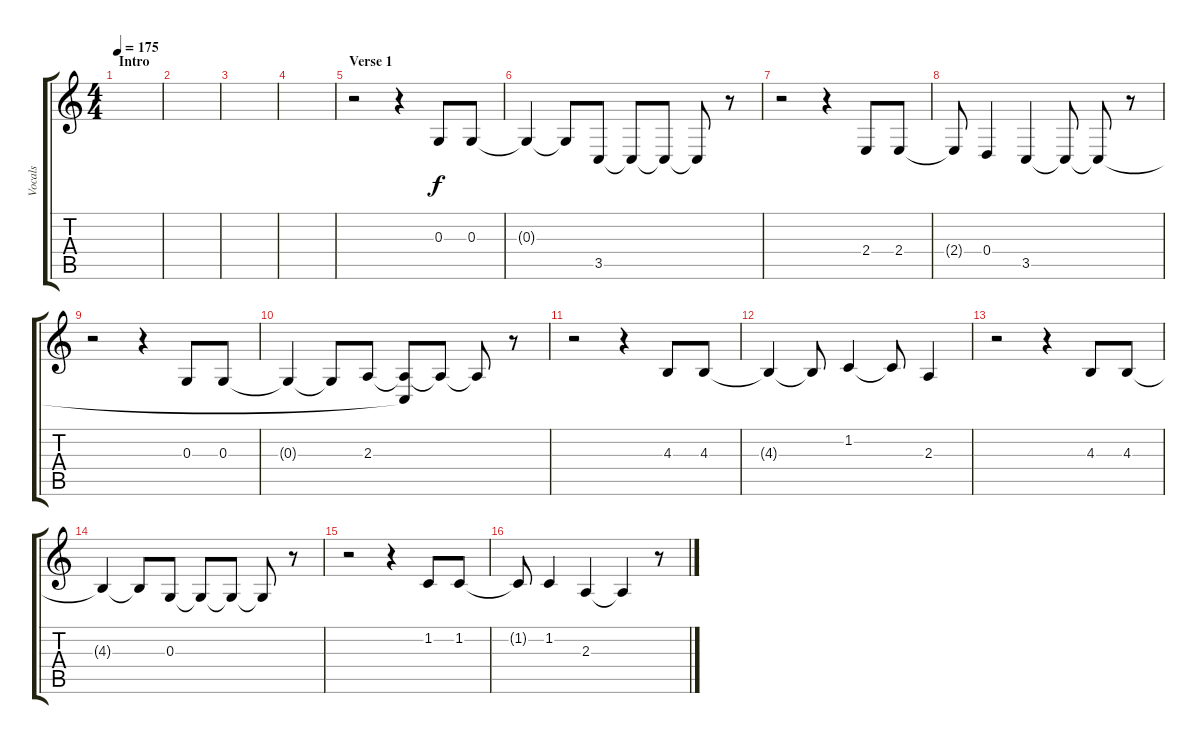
\track ("Vocals" "Vocals") {instrument violin}
\staff {score tabs}
\tuning (E4 B3 G3 D3 A2 E2) {hide}
\ts (4 4)
\section ("" "Intro")
\tempo 175
\clef g2
\ks c
|
|
|
|
\section ("" "Verse 1")
r.2 r.4 0.3.8 0.3.8 |
0.3{t}.4 0.3{t}.8 3.5.8 3.5{t}.8 3.5{t}.8 3.5{t}.8 r.8 |
r.2 r.4 2.4.8 2.4.8 |
2.4{t}.8 0.4.4 3.5.4 3.5{t}.8 3.5{t}.8 r.8 |
r.2 r.4 0.3.8 0.3.8 |
0.3{t}.4 0.3{t}.8 2.3.8 (2.3{t} 3.5{t}).8 2.3{t}.8 2.3{t}.8 r.8 |
r.2 r.4 4.3.8 4.3.8 |
4.3{t}.4 4.3{t}.8 1.2.4 1.2{t}.8 2.3.4 |
r.2 r.4 4.3.8 4.3.8 |
4.3{t}.4 4.3{t}.8 0.3.8 0.3{t}.8 0.3{t}.8 0.3{t}.8 r.8 |
r.2 r.4 1.2.8 1.2.8 |
1.2{t}.8 1.2.4 2.3.4 2.3{t}.4 r.8
